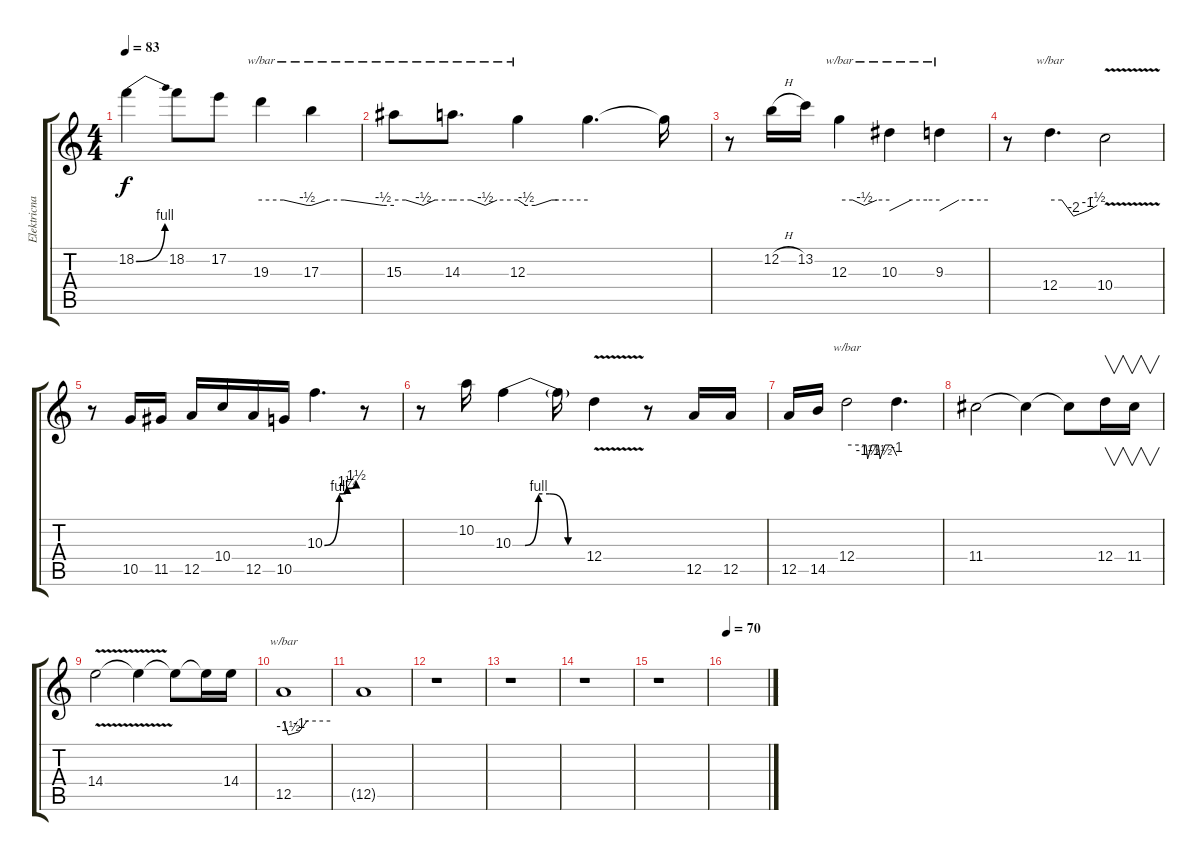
\track ("Elektricna gitara" "Elektricna") {instrument overdrivenguitar}
\staff {score tabs}
\tuning (E4 B3 G3 D3 A2 E2) {hide}
\ts (4 4)
\tempo 83
\clef g2
\ks c
18.2{be (bend 0 0 60 4)}.4{dy f} 18.2.8 17.2.8 19.3.4{tbe (custom default 0 0 27 0 55 -2 60 -2)} 17.3.4{tbe (custom default 0 -2 12 0 24 0 52 -2 60 -2)} |
15.3.8{tbe (custom default 0 0 12 0 30 -2 42 0 60 0)} 14.3.8{d tbe (custom default 0 0 17 0 30 -2 41 0 60 0)} 12.3.4{tbe (custom default 0 0 7 -2 15 -2 29 0 34 0 60 0)} 12.3{t}.4{d} 12.3{t}.16 |
r.8 12.2{h}.16 13.2.16 12.3.4{tbe (custom default 0 0 16 0 30 -2 45 0 60 0)} 10.3.4{tbe (custom default 0 -4 26 0 45 0 60 0)} 9.3.4{tbe (custom default 0 -4 24 0 41 0 60 0)} |
r.8 12.4.4{d tbe (custom default 0 0 15 0 30 -8 48 -4 60 -2)} 10.4{v}.2 |
r.8 10.5.16 11.5.16 12.5.16 10.4.16 12.5.16 10.5.16 10.3{be (custom 0 0 28 4 35 4 43 5 60 6)}.4{d} r.8 |
r.8 10.2.16 10.3{be (custom 0 0 10 0 21 4 30 4 45 0 60 0)}.4 10.3{t}.16 12.4{v}.4 r.8 12.5.16 12.5.16 |
12.5.16 14.5.16 12.4.2{tbe (custom default 0 0 23 0 25 -6 30 0 38 0 40 -6 46 0 54 0 60 -4)} 12.4{t}.4{d} |
11.4.2 11.4{t}.4 11.4{t}.8 12.4.16{v} 11.4.16{v} |
14.4{v}.2 14.4{t}.4 14.4{t}.8 14.4{t}.16 14.4.16 |
12.5.1{tbe (custom default 0 0 6 -6 20 -4 30 0 32 0 60 0)} |
12.5{t}.1 |
r.1 |
r.1 |
r.1 |
r.1 |
\tempo 70
